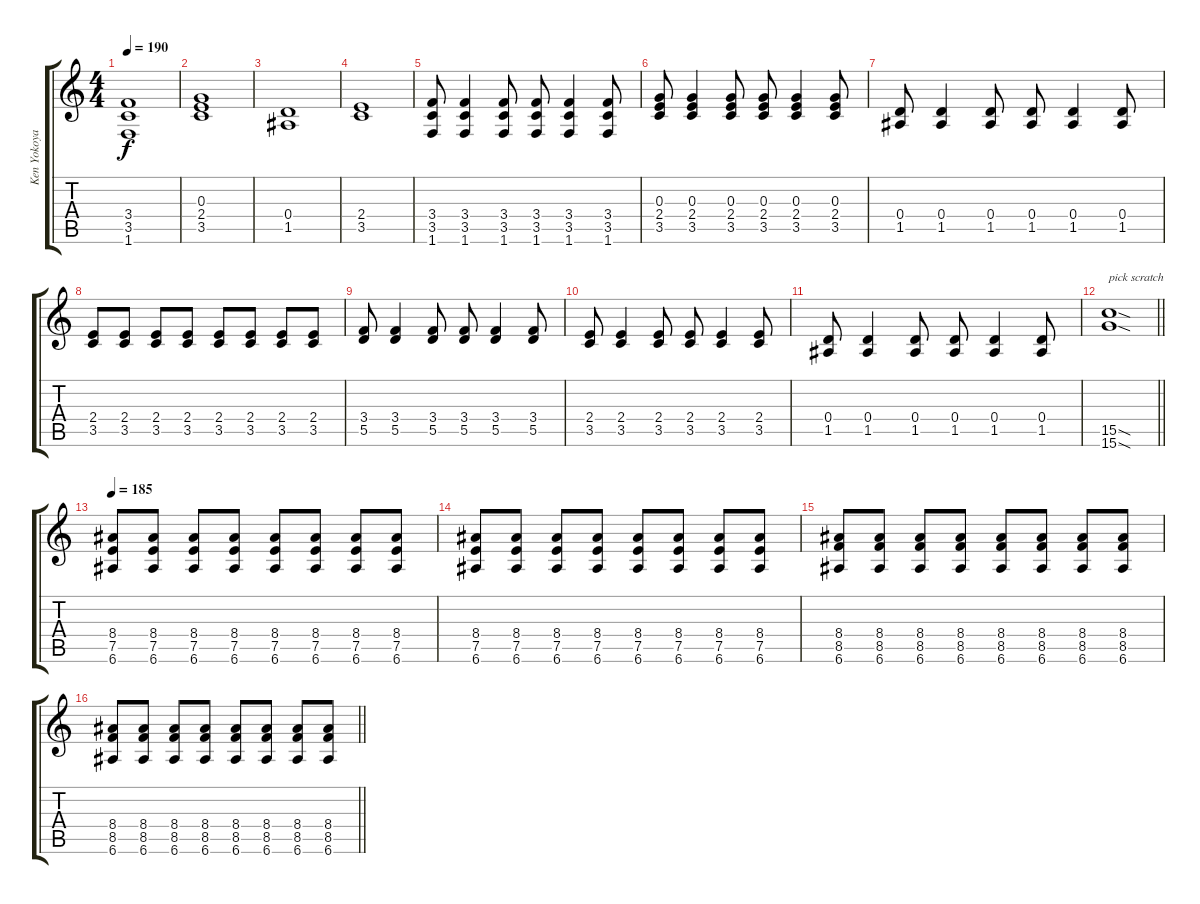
\track ("Ken Yokoyama" "Ken Yokoya") {instrument distortionguitar}
\staff {score tabs}
\tuning (E4 B3 G3 D3 A2 E2) {hide}
\ts (4 4)
\tempo 190
\clef g2
\ks c
(3.4 3.5 1.6).1{dy f} |
(0.3 2.4 3.5).1 |
(0.4 1.5).1 |
(2.4 3.5).1 |
(3.4 3.5 1.6).8 (3.4 3.5 1.6).4 (3.4 3.5 1.6).8 (3.4 3.5 1.6).8 (3.4 3.5 1.6).4 (3.4 3.5 1.6).8 |
(0.3 2.4 3.5).8 (0.3 2.4 3.5).4 (0.3 2.4 3.5).8 (0.3 2.4 3.5).8 (0.3 2.4 3.5).4 (0.3 2.4 3.5).8 |
(0.4 1.5).8 (0.4 1.5).4 (0.4 1.5).8 (0.4 1.5).8 (0.4 1.5).4 (0.4 1.5).8 |
(2.4 3.5).8 (2.4 3.5).8 (2.4 3.5).8 (2.4 3.5).8 (2.4 3.5).8 (2.4 3.5).8 (2.4 3.5).8 (2.4 3.5).8 |
(3.4 5.5).8 (3.4 5.5).4 (3.4 5.5).8 (3.4 5.5).8 (3.4 5.5).4 (3.4 5.5).8 |
(2.4 3.5).8 (2.4 3.5).4 (2.4 3.5).8 (2.4 3.5).8 (2.4 3.5).4 (2.4 3.5).8 |
(0.4 1.5).8 (0.4 1.5).4 (0.4 1.5).8 (0.4 1.5).8 (0.4 1.5).4 (0.4 1.5).8 |
\barLineRight lightlight
(15.5{sod} 15.6{sod}).1{txt "pick scratch"} |
\section ("" "")
\tempo 185
(8.4 7.5 6.6).8 (8.4 7.5 6.6).8 (8.4 7.5 6.6).8 (8.4 7.5 6.6).8 (8.4 7.5 6.6).8 (8.4 7.5 6.6).8 (8.4 7.5 6.6).8 (8.4 7.5 6.6).8 |
(8.4 7.5 6.6).8 (8.4 7.5 6.6).8 (8.4 7.5 6.6).8 (8.4 7.5 6.6).8 (8.4 7.5 6.6).8 (8.4 7.5 6.6).8 (8.4 7.5 6.6).8 (8.4 7.5 6.6).8 |
(8.4 8.5 6.6).8 (8.4 8.5 6.6).8 (8.4 8.5 6.6).8 (8.4 8.5 6.6).8 (8.4 8.5 6.6).8 (8.4 8.5 6.6).8 (8.4 8.5 6.6).8 (8.4 8.5 6.6).8 |
\barLineRight lightlight
(8.4 8.5 6.6).8 (8.4 8.5 6.6).8 (8.4 8.5 6.6).8 (8.4 8.5 6.6).8 (8.4 8.5 6.6).8 (8.4 8.5 6.6).8 (8.4 8.5 6.6).8 (8.4 8.5 6.6).8
